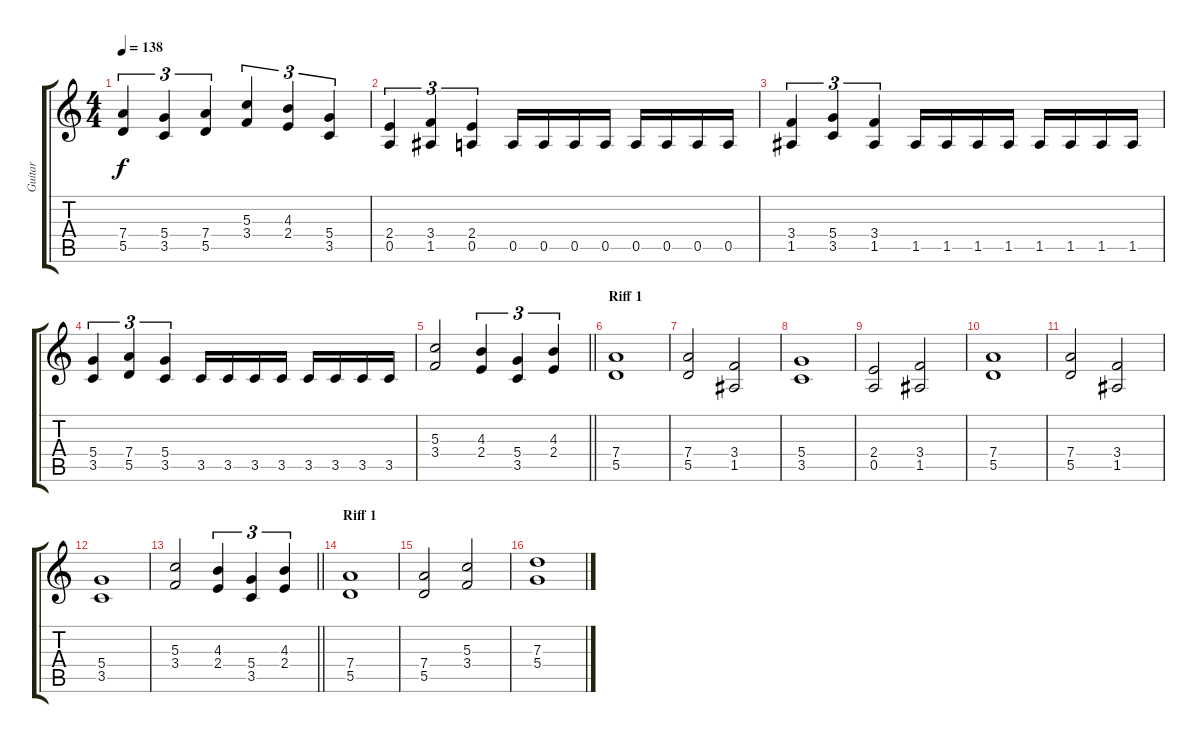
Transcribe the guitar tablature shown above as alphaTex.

\track ("Guitar" "Guitar") {instrument distortionguitar}
\staff {score tabs}
\tuning (E4 B3 G3 D3 A2 E2) {hide}
\ts (4 4)
\tempo 138
\clef g2
\ks c
(7.4 5.5).4{tu (3 2) dy f} (5.4 3.5).4{tu (3 2)} (7.4 5.5).4{tu (3 2)} (5.3 3.4).4{tu (3 2)} (4.3 2.4).4{tu (3 2)} (5.4 3.5).4{tu (3 2)} |
(2.4 0.5).4{tu (3 2)} (3.4 1.5).4{tu (3 2)} (2.4 0.5).4{tu (3 2)} 0.5.16 0.5.16 0.5.16 0.5.16 0.5.16 0.5.16 0.5.16 0.5.16 |
(3.4 1.5).4{tu (3 2)} (5.4 3.5).4{tu (3 2)} (3.4 1.5).4{tu (3 2)} 1.5.16 1.5.16 1.5.16 1.5.16 1.5.16 1.5.16 1.5.16 1.5.16 |
(5.4 3.5).4{tu (3 2)} (7.4 5.5).4{tu (3 2)} (5.4 3.5).4{tu (3 2)} 3.5.16 3.5.16 3.5.16 3.5.16 3.5.16 3.5.16 3.5.16 3.5.16 |
\barLineRight lightlight
(5.3 3.4).2 (4.3 2.4).4{tu (3 2)} (5.4 3.5).4{tu (3 2)} (4.3 2.4).4{tu (3 2)} |
\section ("" "Riff 1")
(7.4 5.5).1 |
(7.4 5.5).2 (3.4 1.5).2 |
(5.4 3.5).1 |
(2.4 0.5).2 (3.4 1.5).2 |
(7.4 5.5).1 |
(7.4 5.5).2 (3.4 1.5).2 |
(5.4 3.5).1 |
\barLineRight lightlight
(5.3 3.4).2 (4.3 2.4).4{tu (3 2)} (5.4 3.5).4{tu (3 2)} (4.3 2.4).4{tu (3 2)} |
\section ("" "Riff 1")
(7.4 5.5).1 |
(7.4 5.5).2 (5.3 3.4).2 |
(7.3 5.4).1
